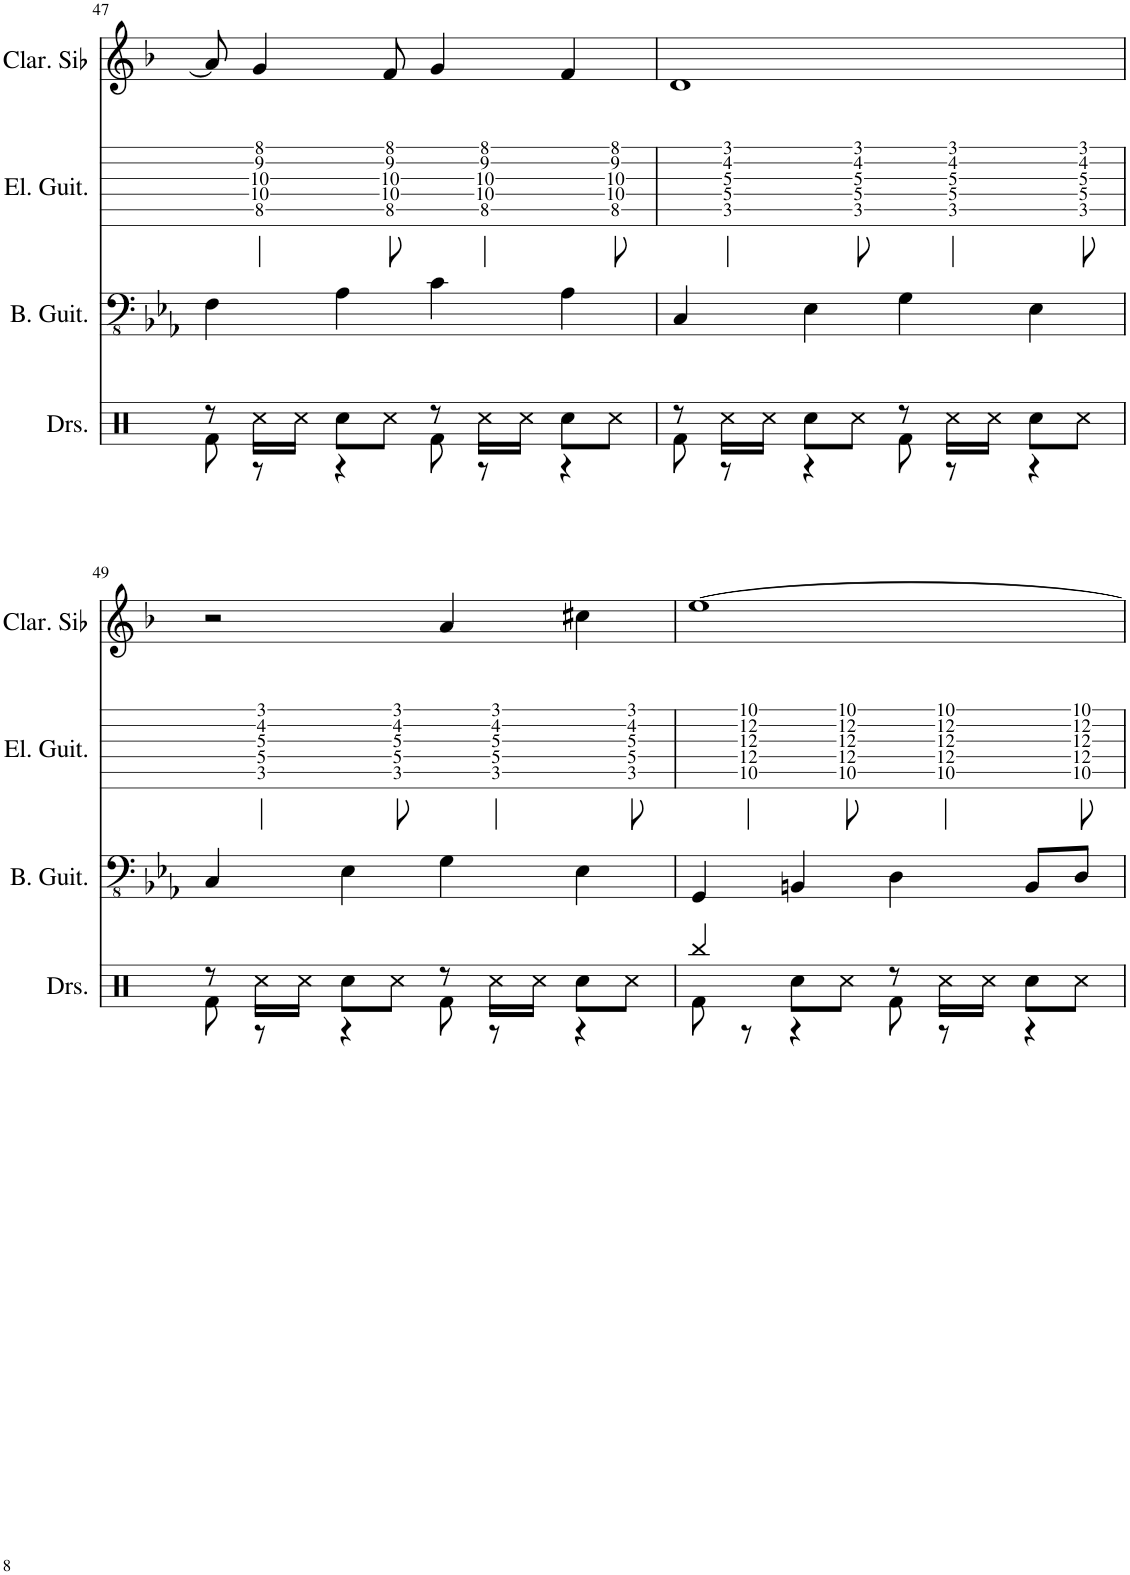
**kern	**kern	**kern	**kern
*part4	*part3	*part2	*part1
*staff4	*staff3	*staff2	*staff1
*I"Drumset	*I"Bass Guitar	*I"Electric Guitar	*I"Clarinette en Sib
*I'Drs.	*I'B. Guit.	*I'El. Guit.	*I'Clar. Sib
!!LO:PB:g=z
*clefX	*clefFv4	*	*clefG2
*	*	*	*Trd1c2
*k[]	*k[b-e-a-]	*k[b-e-a-]	*k[b-]
*M4/4	*M4/4	*M4/4	*M4/4
=47	=47	=47	=47
*^	*	*	*
8r	8Rf\	4FF\	8r	8a/]
16Rcc\LL	8r	.	4F\ 4c\ 4f\ 4a-\ 4cc\	4g/
16Rcc\JJ	.	.	.	.
8Rcc\L	4r	4AA-\	.	.
8Rcc\J	.	.	8F\ 8c\ 8f\ 8a-\ 8cc\	8f/
8r	8Rf\	4C\	8r	4g/
16Rcc\LL	8r	.	4F\ 4c\ 4f\ 4a-\ 4cc\	.
16Rcc\JJ	.	.	.	.
8Rcc\L	4r	4AA-\	.	4f/
8Rcc\J	.	.	8F\ 8c\ 8f\ 8a-\ 8cc\	.
=48	=48	=48	=48	=48
8r	8Rf\	4CC/	8r	1d
16Rcc\LL	8r	.	4C\ 4G\ 4c\ 4e-\ 4g\	.
16Rcc\JJ	.	.	.	.
8Rcc\L	4r	4EE-\	.	.
8Rcc\J	.	.	8C\ 8G\ 8c\ 8e-\ 8g\	.
8r	8Rf\	4GG\	8r	.
16Rcc\LL	8r	.	4C\ 4G\ 4c\ 4e-\ 4g\	.
16Rcc\JJ	.	.	.	.
8Rcc\L	4r	4EE-\	.	.
8Rcc\J	.	.	8C\ 8G\ 8c\ 8e-\ 8g\	.
!!LO:LB:g=z
=49	=49	=49	=49	=49
8r	8Rf\	4CC/	8r	2r
16Rcc\LL	8r	.	4C\ 4G\ 4c\ 4e-\ 4g\	.
16Rcc\JJ	.	.	.	.
8Rcc\L	4r	4EE-\	.	.
8Rcc\J	.	.	8C\ 8G\ 8c\ 8e-\ 8g\	.
8r	8Rf\	4GG\	8r	4a/
16Rcc\LL	8r	.	4C\ 4G\ 4c\ 4e-\ 4g\	.
16Rcc\JJ	.	.	.	.
8Rcc\L	4r	4EE-\	.	4cc#X\
8Rcc\J	.	.	8C\ 8G\ 8c\ 8e-\ 8g\	.
=50	=50	=50	=50	=50
4Rbb/	8Rf\	4GGG/	8r	[1ee
.	8r	.	4G\ 4d\ 4g\ 4b\ 4dd\	.
8Rcc\L	4r	4BBBn/	.	.
8Rcc\J	.	.	8G\ 8d\ 8g\ 8b\ 8dd\	.
8r	8Rf\	4DD\	8r	.
16Rcc\LL	8r	.	4G\ 4d\ 4g\ 4b\ 4dd\	.
16Rcc\JJ	.	.	.	.
8Rcc\L	4r	8BBB/L	.	.
8Rcc\J	.	8DD/J	8G\ 8d\ 8g\ 8b\ 8dd\	.
*v	*v	*	*	*
=	=	=	=
*-	*-	*-	*-
